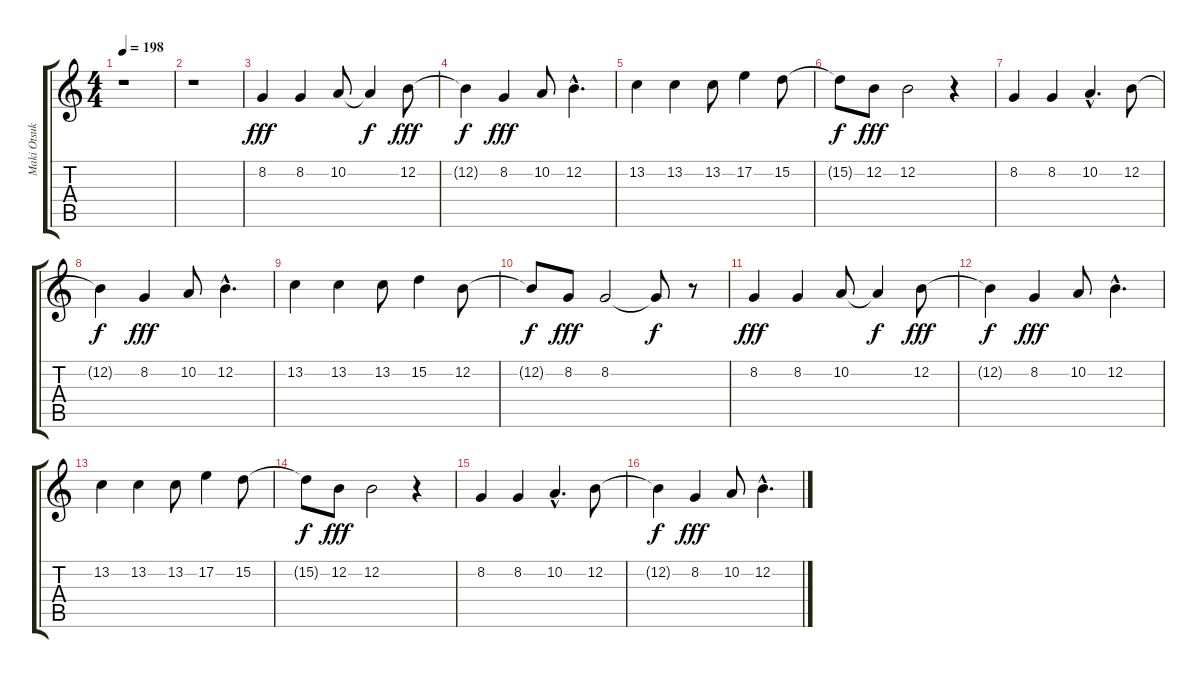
\track ("Maki Otsuki (Vocal)" "Maki Otsuk") {instrument lead1square}
\staff {score tabs}
\tuning (E4 B3 G3 D3 A2 E2) {hide}
\ts (4 4)
\tempo 198
\clef g2
\ks c
r.1{dy f} |
r.1 |
8.2.4{dy fff} 8.2.4 10.2.8 10.2{t}.4{dy f} 12.2.8{dy fff} |
12.2{t}.4{dy f} 8.2.4{dy fff} 10.2.8 12.2{hac}.4{d} |
13.2.4 13.2.4 13.2.8 17.2.4 15.2.8 |
15.2{t}.8{dy f} 12.2.8{dy fff} 12.2.2 r.4 |
8.2.4 8.2.4 10.2{hac}.4{d} 12.2.8 |
12.2{t}.4{dy f} 8.2.4{dy fff} 10.2.8 12.2{hac}.4{d} |
13.2.4 13.2.4 13.2.8 15.2.4 12.2.8 |
12.2{t}.8{dy f} 8.2.8{dy fff} 8.2.2 8.2{t}.8{dy f} r.8 |
8.2.4{dy fff} 8.2.4 10.2.8 10.2{t}.4{dy f} 12.2.8{dy fff} |
12.2{t}.4{dy f} 8.2.4{dy fff} 10.2.8 12.2{hac}.4{d} |
13.2.4 13.2.4 13.2.8 17.2.4 15.2.8 |
15.2{t}.8{dy f} 12.2.8{dy fff} 12.2.2 r.4 |
8.2.4 8.2.4 10.2{hac}.4{d} 12.2.8 |
12.2{t}.4{dy f} 8.2.4{dy fff} 10.2.8 12.2{hac}.4{d}
